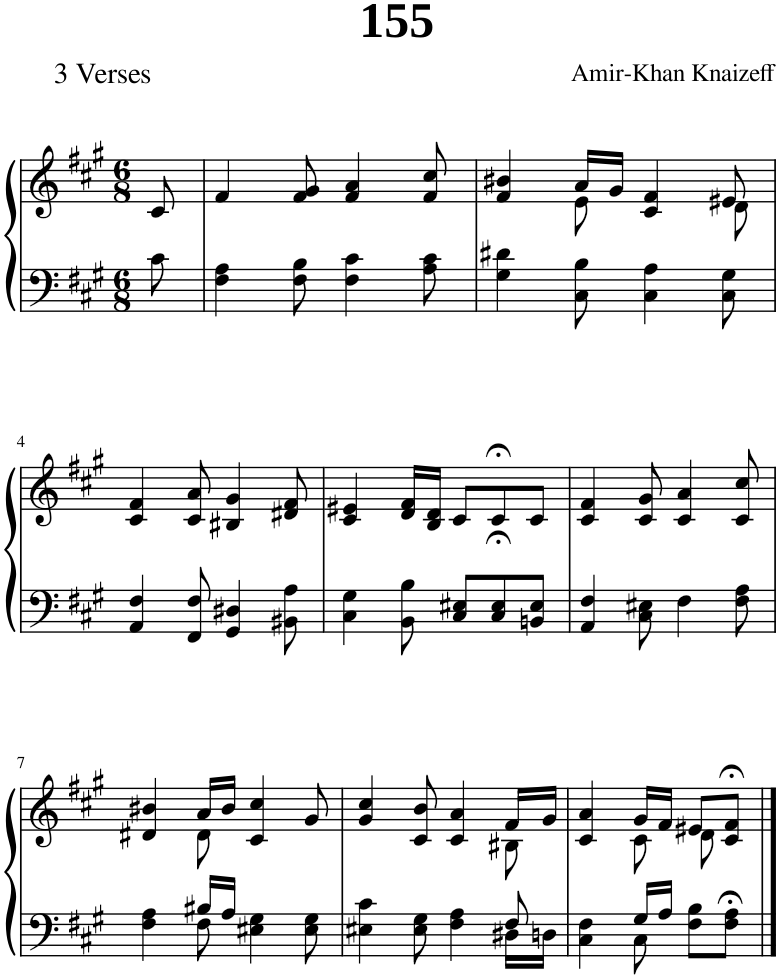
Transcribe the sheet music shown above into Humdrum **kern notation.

**kern	**kern
*part1	*part1
*staff2	*staff1
*I"Piano	*
*I'Pno.	*
*clefF4	*clefG2
*k[f#c#g#]	*k[f#c#g#]
*M6/8	*M6/8
=1	=1
8c#\	8c#/
=2	=2
4F#\ 4A\	4f#/
8F#\ 8B\	8f#/ 8g#/
4F#\ 4c#\	4f#/ 4a/
8A\ 8c#\	8f#/ 8cc#/
=3	=3
*	*^
4G#\ 4d#X\	4f#/ 4b#X/	4ryy
8C#\ 8B\	16a/LL	8e\
.	16g#/JJ	.
4C#\ 4A\	4c#/ 4f#/	4ryy
8C#\ 8G#\	8e#X/	8d\
*	*v	*v
!!LO:LB:g=z
=4	=4
4AA/ 4F#/	4c#/ 4f#/
8FF#/ 8F#/	8c#/ 8a/
4GG#/ 4D#X/	4B#X/ 4g#/
8BB#X\ 8A\	8d#X/ 8f#/
=5	=5
4C#\ 4G#\	4c#/ 4e#X/
8BB\ 8B\	16d/ 16f#/LL
.	16B/ 16d/JJ
8C#/ 8E#X/L	8c#/L
8C#/;< 8E#/;<	8c#;</
8BBn/ 8E#/J	8c#/J
=6	=6
4AA/ 4F#/	4c#/ 4f#/
8C#\ 8E#X\	8c#/ 8g#/
4F#\	4c#/ 4a/
8F#\ 8A\	8c#/ 8cc#/
!!LO:LB:g=z
=7	=7
*^	*^
4ryy	4F#\ 4A\	4d#X/ 4b#X/	4ryy
16B#X/LL	8F#\	16a/LL	8d#\
16A/JJ	.	16b#/JJ	.
4ryy	4E#X\ 4G#\	4c#/ 4cc#/	4.ryy
8ryy	8E#\ 8G#\	8g#/	.
=8	=8	=8	=8
4ryy	4E#X\ 4c#\	4g#/ 4cc#/	8ryy
*	*	*v	*v
8ryy	8E#\ 8G#\	8c#/ 8b/
4ryy	4F#\ 4A\	4c#/ 4a/
*	*	*^
8F#/	16D#X\LL	16f#/LL	8B#X\
.	16Dn\JJ	16g#/JJ	.
=9	=9	=9	=9
4ryy	4C#\ 4F#\	4c#/ 4a/	4ryy
16G#/LL	8C#\	16g#/LL	8c#\
16A/JJ	.	16f#/JJ	.
8ryy	8F#\ 8B\L	8e#X/L	8d\
8r;<yy	8F#\ 8A\J	8c#/;< 8f#/;<J	8ryy
*v	*v	*	*
*	*v	*v
==	==
*-	*-
